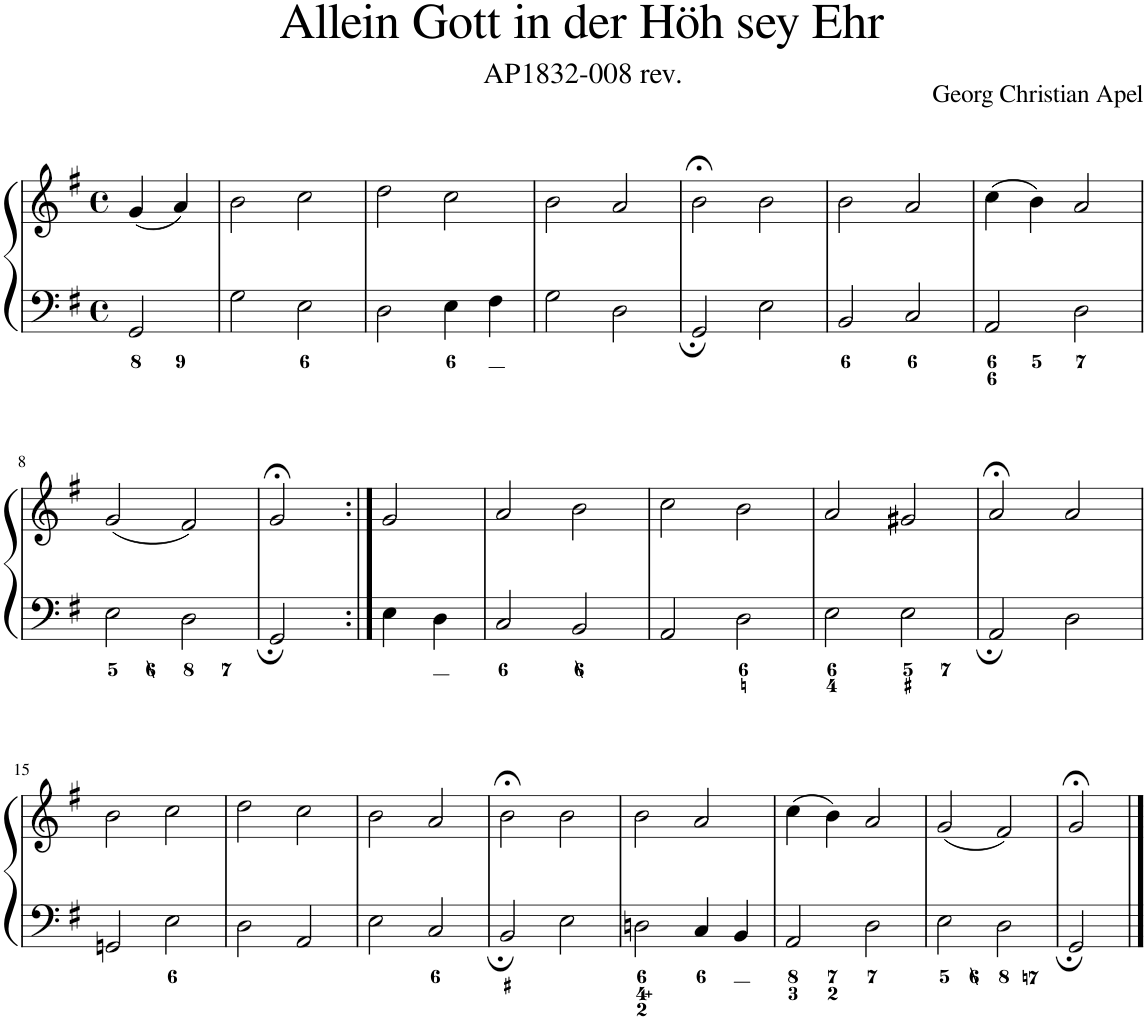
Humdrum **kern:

**kern	**kern
*part1	*part1
*staff2	*staff1
*I"Piano	*
*I'Pno.	*
*clefF4	*clefG2
*k[f#]	*k[f#]
*M4/4	*M4/4
*met(c)	*met(c)
=1	=1
2GG/	(4g/
.	4a/)
=2	=2
2G\	2b\
2E\	2cc\
=3	=3
2D\	2dd\
4E\	2cc\
4F#\	.
=4	=4
2G\	2b\
2D\	2a/
=5	=5
2GG/	2b;<\
2E\	2b\
=6	=6
2BB/	2b\
2C/	2a/
=7	=7
2AA/	(4cc\
.	4b\)
2D\	2a/
!!LO:LB:g=z
=8	=8
2E\	(2g/
2D\	2f#/)
=9	=9
2GG/	2g;</
=10:|!	=10:|!
4E\	2g/
4D\	.
=11	=11
2C/	2a/
2BB/	2b\
=12	=12
2AA/	2cc\
2D\	2b\
=13	=13
2E\	2a/
2E\	2g#X/
=14	=14
2AA/	2a;</
2D\	2a/
!!LO:LB:g=z
=15	=15
2GGn/	2b\
2E\	2cc\
=16	=16
2D\	2dd\
2AA/	2cc\
=17	=17
2E\	2b\
2C/	2a/
=18	=18
2BB/	2b;<\
2E\	2b\
=19	=19
2Dn\	2b\
4C/	2a/
4BB/	.
=20	=20
2AA/	(4cc\
.	4b\)
2D\	2a/
=21	=21
2E\	(2g/
2D\	2f#/)
=22	=22
2GG/	2g;</
==	==
*-	*-
